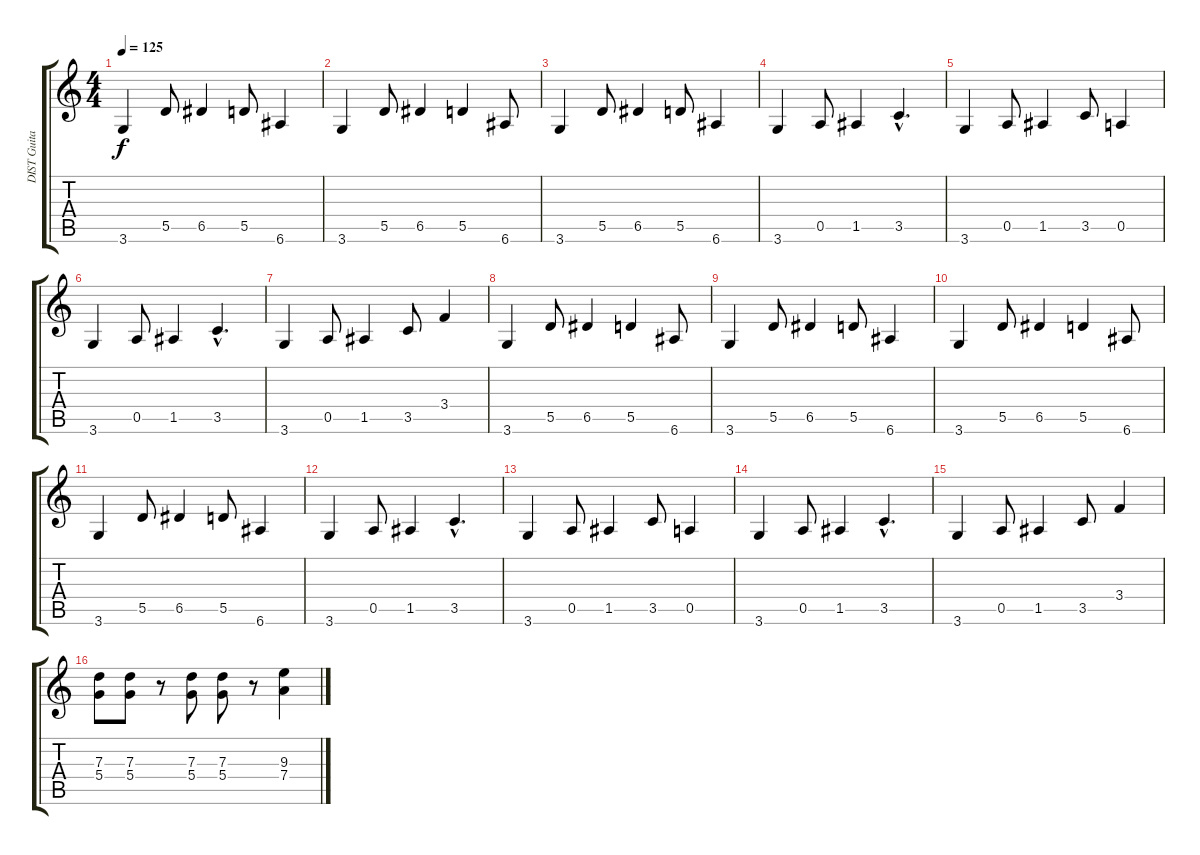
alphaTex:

\track ("DIST Guitar" "DIST Guita") {instrument distortionguitar}
\staff {score tabs}
\tuning (E4 B3 G3 D3 A2 E2) {hide}
\ts (4 4)
\tempo 125
\clef g2
\ks c
3.6.4{dy f} 5.5.8 6.5.4 5.5.8 6.6.4 |
3.6.4 5.5.8 6.5.4 5.5.4 6.6.8 |
3.6.4 5.5.8 6.5.4 5.5.8 6.6.4 |
3.6.4 0.5.8 1.5.4 3.5{hac}.4{d} |
3.6.4 0.5.8 1.5.4 3.5.8 0.5.4 |
3.6.4 0.5.8 1.5.4 3.5{hac}.4{d} |
3.6.4 0.5.8 1.5.4 3.5.8 3.4.4 |
3.6.4 5.5.8 6.5.4 5.5.4 6.6.8 |
3.6.4 5.5.8 6.5.4 5.5.8 6.6.4 |
3.6.4 5.5.8 6.5.4 5.5.4 6.6.8 |
3.6.4 5.5.8 6.5.4 5.5.8 6.6.4 |
3.6.4 0.5.8 1.5.4 3.5{hac}.4{d} |
3.6.4 0.5.8 1.5.4 3.5.8 0.5.4 |
3.6.4 0.5.8 1.5.4 3.5{hac}.4{d} |
3.6.4 0.5.8 1.5.4 3.5.8 3.4.4 |
(7.3 5.4).8 (7.3 5.4).8 r.8 (7.3 5.4).8 (7.3 5.4).8 r.8 (9.3 7.4).4
